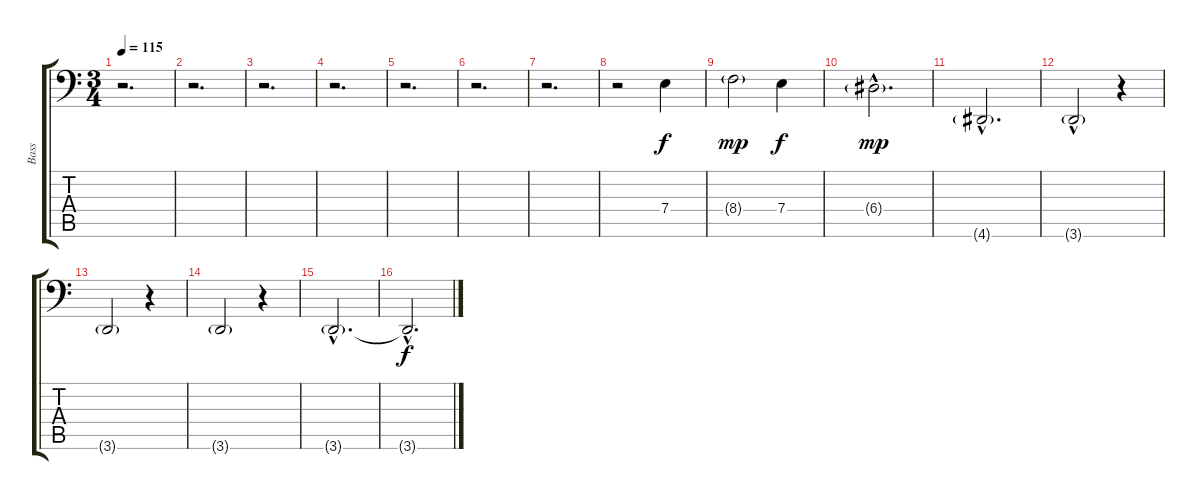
\track ("Bass" "Bass") {instrument electricbassfinger}
\staff {score tabs}
\tuning (C3 G2 D2 A1 E1 B0) {hide}
\ts (3 4)
\tempo 115
\clef f4
\ks c
r.2{d dy f} |
r.2{d} |
r.2{d} |
r.2{d} |
r.2{d} |
r.2{d} |
r.2{d} |
r.2{instrument synthbass1} 7.4.4 |
8.4{g}.2{dy mp} 7.4.4{dy f} |
6.4{g hac}.2{d dy mp} |
4.6{g hac}.2{d} |
3.6{g hac}.2 r.4 |
3.6{g}.2 r.4 |
3.6{g}.2 r.4 |
3.6{g hac}.2{d} |
3.6{hac t}.2{d dy f}
